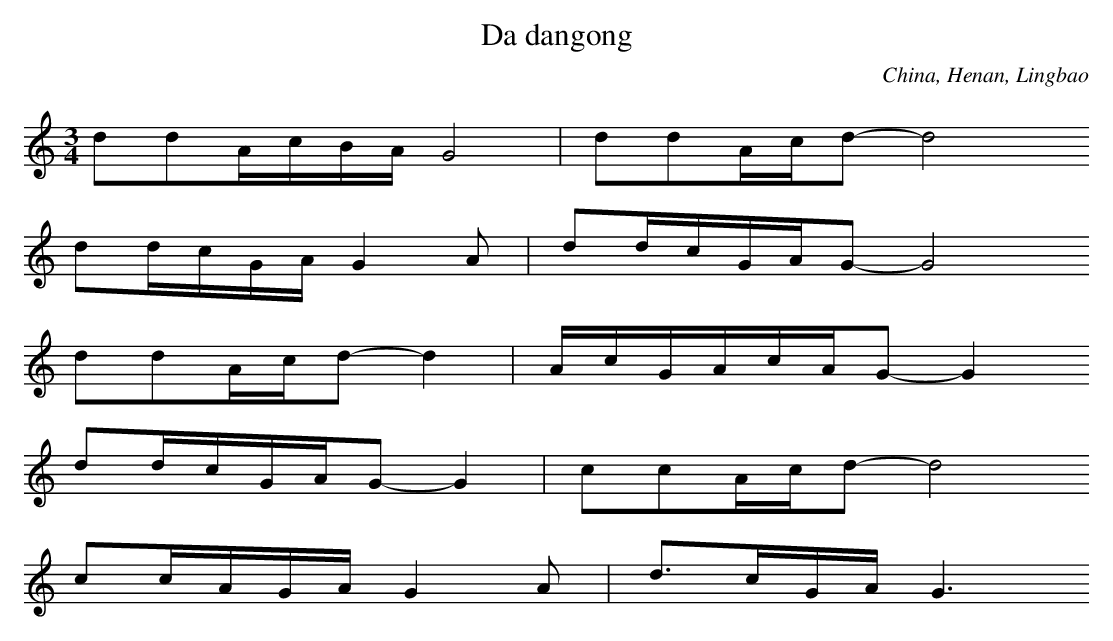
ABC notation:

X:1
T: Da dangong
O: China, Henan, Lingbao
M: 3/4
L: 1/16
K: C
d2d2AcBAG8 | d2d2Acd2-d8
d2dcGAG4A2 | d2dcGAG2-G8
d2d2Acd2-d4 | AcGAcAG2-G4
d2dcGAG2-G4 | c2c2Acd2-d8
c2cAGAG4A2 | d3cGAG6
